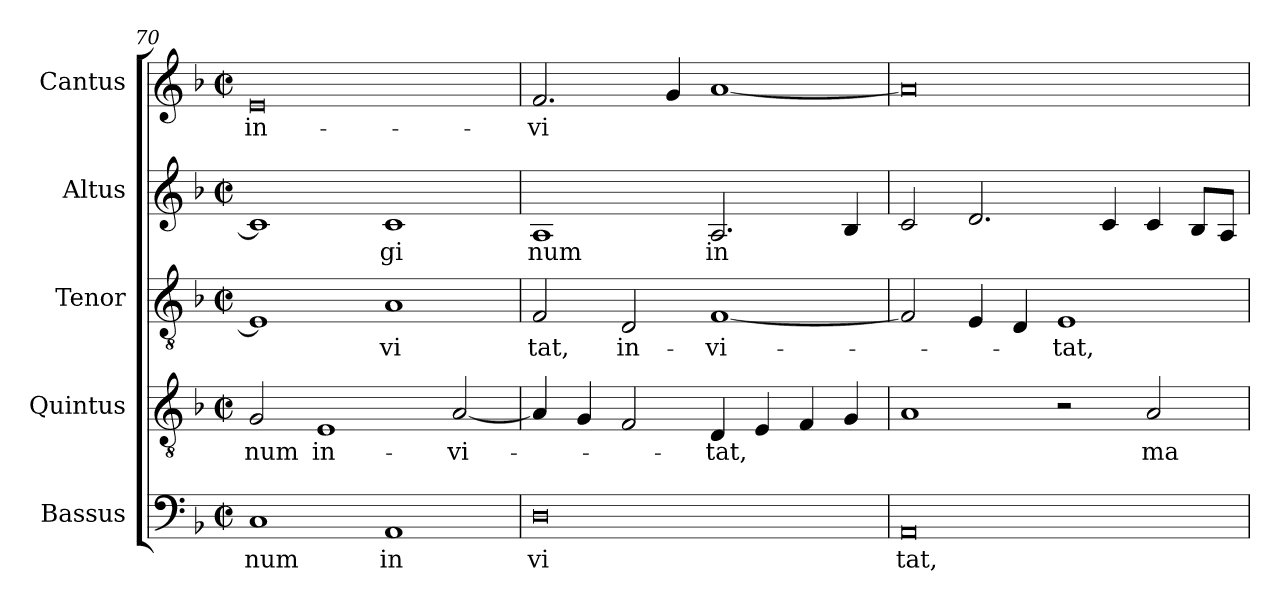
**kern	**text	**kern	**text	**kern	**text	**kern	**text	**kern	**text
*part5	*part5	*part4	*part4	*part3	*part3	*part2	*part2	*part1	*part1
*staff5	*staff5	*staff4	*staff4	*staff3	*staff3	*staff2	*staff2	*staff1	*staff1
*I"Bassus	*	*I"Quintus	*	*I"Tenor	*	*I"Altus	*	*I"Cantus	*
*clefF4	*	*clefGv2	*	*clefGv2	*	*clefG2	*	*clefG2	*
*k[b-]	*	*k[b-]	*	*k[b-]	*	*k[b-]	*	*k[b-]	*
*F:	*	*F:	*	*F:	*	*F:	*	*F:	*
*M2/2	*	*M2/2	*	*M2/2	*	*M2/2	*	*M2/2	*
*met(c|)	*	*met(c|)	*	*met(c|)	*	*met(c|)	*	*met(c|)	*
=70	=70	=70	=70	=70	=70	=70	=70	=70	=70
!	!LO:LY:b:cj	!	!LO:LY:b:cj	!	!	!	!	!	!LO:LY:b:cj
1C	num	2G/	-num	1E]	.	1c]	.	0e	in-
!	!	!	!LO:LY:b:cj	!	!	!	!	!	!
.	.	1E	in-	.	.	.	.	.	.
!	!LO:LY:b:cj	!	!	!	!LO:LY:b:cj	!	!LO:LY:b:cj	!	!
1AA	in	.	.	1A	vi	1c	gi	.	.
!	!	!	!LO:LY:b:cj	!	!	!	!	!	!
.	.	[>2A/	-vi-	.	.	.	.	.	.
!!LO:LB:g=z
=71	=71	=71	=71	=71	=71	=71	=71	=71	=71
!	!LO:LY:b:cj	!	!	!	!LO:LY:b:cj	!	!LO:LY:b:cj	!	!LO:LY:b:cj
*^	*	*	*	*	*	*	*	*	*
0D	2ryy	vi	4A/]	.	2F/	tat,	1A	num	2.f/	-vi
.	.	.	4G/	.	.	.	.	.	.	.
!	!	!	!	!	!	!LO:LY:b:cj	!	!	!	!
.	1.ryy	.	2F/	.	2D/	in-	.	.	.	.
.	.	.	.	.	.	.	.	.	4g/	.
!	!	!	!	!LO:LY:b	!	!LO:LY:b:cj	!	!LO:LY:b:cj	!	!
.	.	.	4D/	-tat,	[<1F	-vi-	2.A/	in	[<1a	.
.	.	.	4E/	.	.	.	.	.	.	.
.	.	.	4F/	.	.	.	.	.	.	.
.	.	.	4G/	.	.	.	4B-/	.	.	.
=72	=72	=72	=72	=72	=72	=72	=72	=72	=72	=72
!	!	!LO:LY:b:cj	!	!	!	!	!	!	!	!
*v	*v	*	*	*	*	*	*	*	*	*
0AA	tat,	1A	.	2F/]	.	2c/	.	0a]	.
.	.	.	.	4E/	.	2.d/	.	.	.
.	.	.	.	4D/	.	.	.	.	.
!	!	!	!	!	!LO:LY:b:cj	!	!	!	!
.	.	2r	.	1E	-tat,	.	.	.	.
.	.	.	.	.	.	4c/	.	.	.
!	!	!	!LO:LY:b:cj	!	!	!	!	!	!
.	.	2A/	ma	.	.	4c/	.	.	.
.	.	.	.	.	.	8B-/L	.	.	.
.	.	.	.	.	.	8A/J	.	.	.
=	=	=	=	=	=	=	=	=	=
*-	*-	*-	*-	*-	*-	*-	*-	*-	*-
